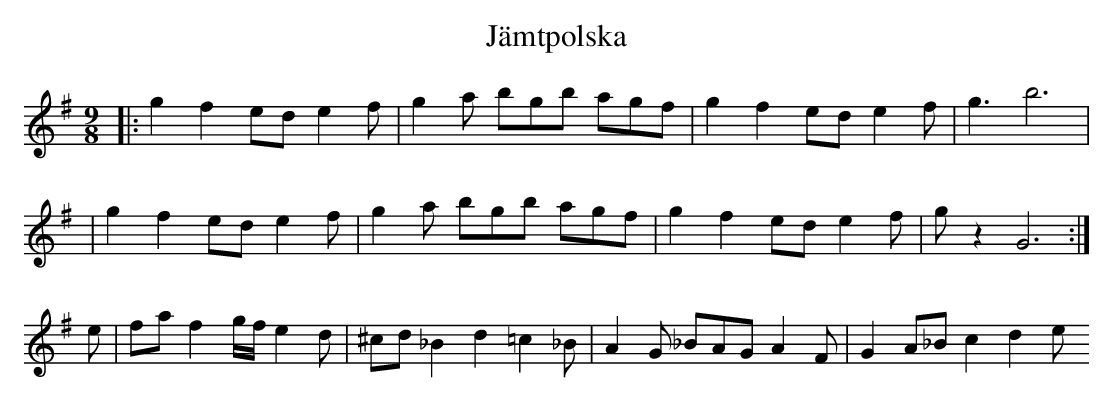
X:1
T:Jämtpolska
M:9/8
L:1/8
K:G
|: g2 f2 ed e2f | g2a bgb agf | g2 f2 ed e2f | g3 b6 |
|g2 f2 ed e2f | g2a bgb agf | g2 f2 ed e2f | gz2 G6 :|
e |faf2g/f/e2d |^cd_B2d2=c2_B|A2G _BAGA2F |G2A_Bc2 d2e
